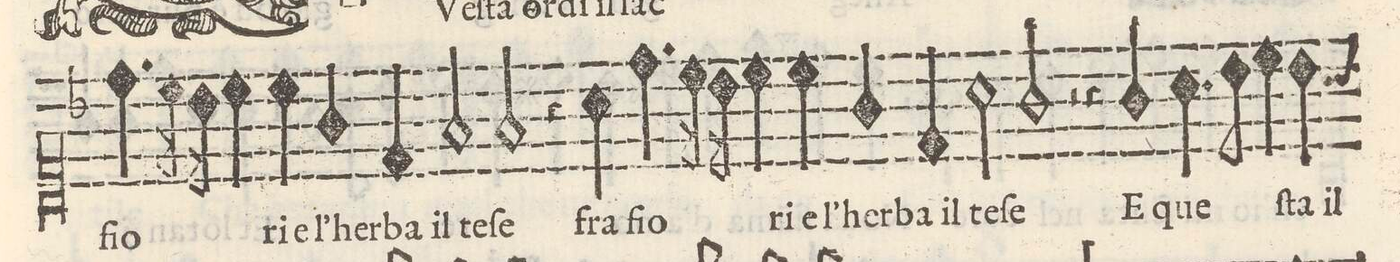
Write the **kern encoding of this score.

**kern	**text
*I"QVINTO	*
*clefC1	*
*k[b-]	*
*met(C)	*
*M2/1	*
4.dd\	fio-
16cc\	.
16b-\	.
4cc\	.
4cc\	-ri e
=5-	=5-
4g/	l'her-
4d/	-ba il
2f/	te-
2f/	-ſe
4r	.
4a\	fra
=6-	=6-
4.dd\	fio-
16cc\	.
16b-\	.
4cc\	.
4cc\	-ri e
4g/	l'her-
4d/	-ba il
2a\	te-
=7-	=7-
2g/	-ſe
2r	.
4r	.
4g/	E
4.a\	que-
8b-\	.
=8-	=8-
4cc\	.
4b-\	-ſta il
*custos:a	*
*-	*-
